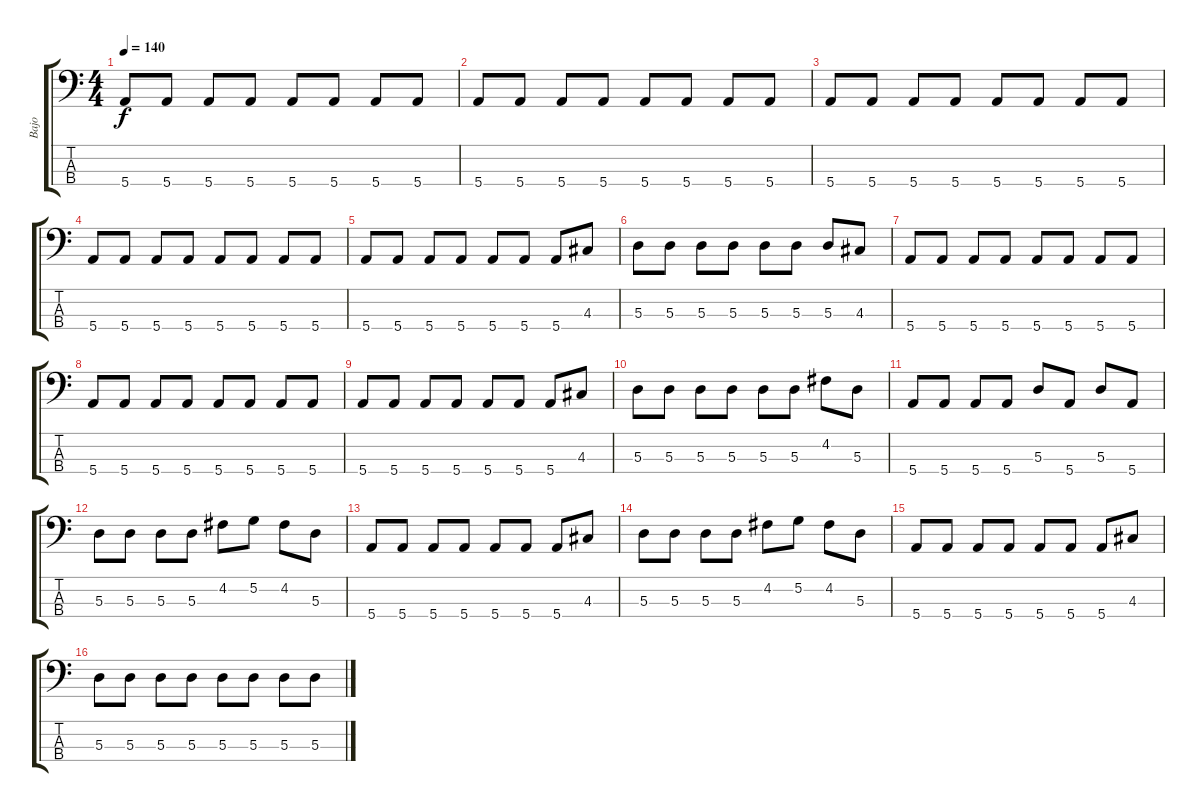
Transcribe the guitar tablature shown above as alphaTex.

\track ("Bajo" "Bajo") {instrument electricbassfinger}
\staff {score tabs}
\tuning (G2 D2 A1 E1) {hide}
\ts (4 4)
\tempo 140
\clef f4
\ks c
5.4.8{dy f} 5.4.8 5.4.8 5.4.8 5.4.8 5.4.8 5.4.8 5.4.8 |
5.4.8 5.4.8 5.4.8 5.4.8 5.4.8 5.4.8 5.4.8 5.4.8 |
5.4.8 5.4.8 5.4.8 5.4.8 5.4.8 5.4.8 5.4.8 5.4.8 |
5.4.8 5.4.8 5.4.8 5.4.8 5.4.8 5.4.8 5.4.8 5.4.8 |
5.4.8 5.4.8 5.4.8 5.4.8 5.4.8 5.4.8 5.4.8 4.3.8 |
5.3.8 5.3.8 5.3.8 5.3.8 5.3.8 5.3.8 5.3.8 4.3.8 |
5.4.8 5.4.8 5.4.8 5.4.8 5.4.8 5.4.8 5.4.8 5.4.8 |
5.4.8 5.4.8 5.4.8 5.4.8 5.4.8 5.4.8 5.4.8 5.4.8 |
5.4.8 5.4.8 5.4.8 5.4.8 5.4.8 5.4.8 5.4.8 4.3.8 |
5.3.8 5.3.8 5.3.8 5.3.8 5.3.8 5.3.8 4.2.8 5.3.8 |
5.4.8 5.4.8 5.4.8 5.4.8 5.3.8 5.4.8 5.3.8 5.4.8 |
5.3.8 5.3.8 5.3.8 5.3.8 4.2.8 5.2.8 4.2.8 5.3.8 |
5.4.8 5.4.8 5.4.8 5.4.8 5.4.8 5.4.8 5.4.8 4.3.8 |
5.3.8 5.3.8 5.3.8 5.3.8 4.2.8 5.2.8 4.2.8 5.3.8 |
5.4.8 5.4.8 5.4.8 5.4.8 5.4.8 5.4.8 5.4.8 4.3.8 |
5.3.8 5.3.8 5.3.8 5.3.8 5.3.8 5.3.8 5.3.8 5.3.8
